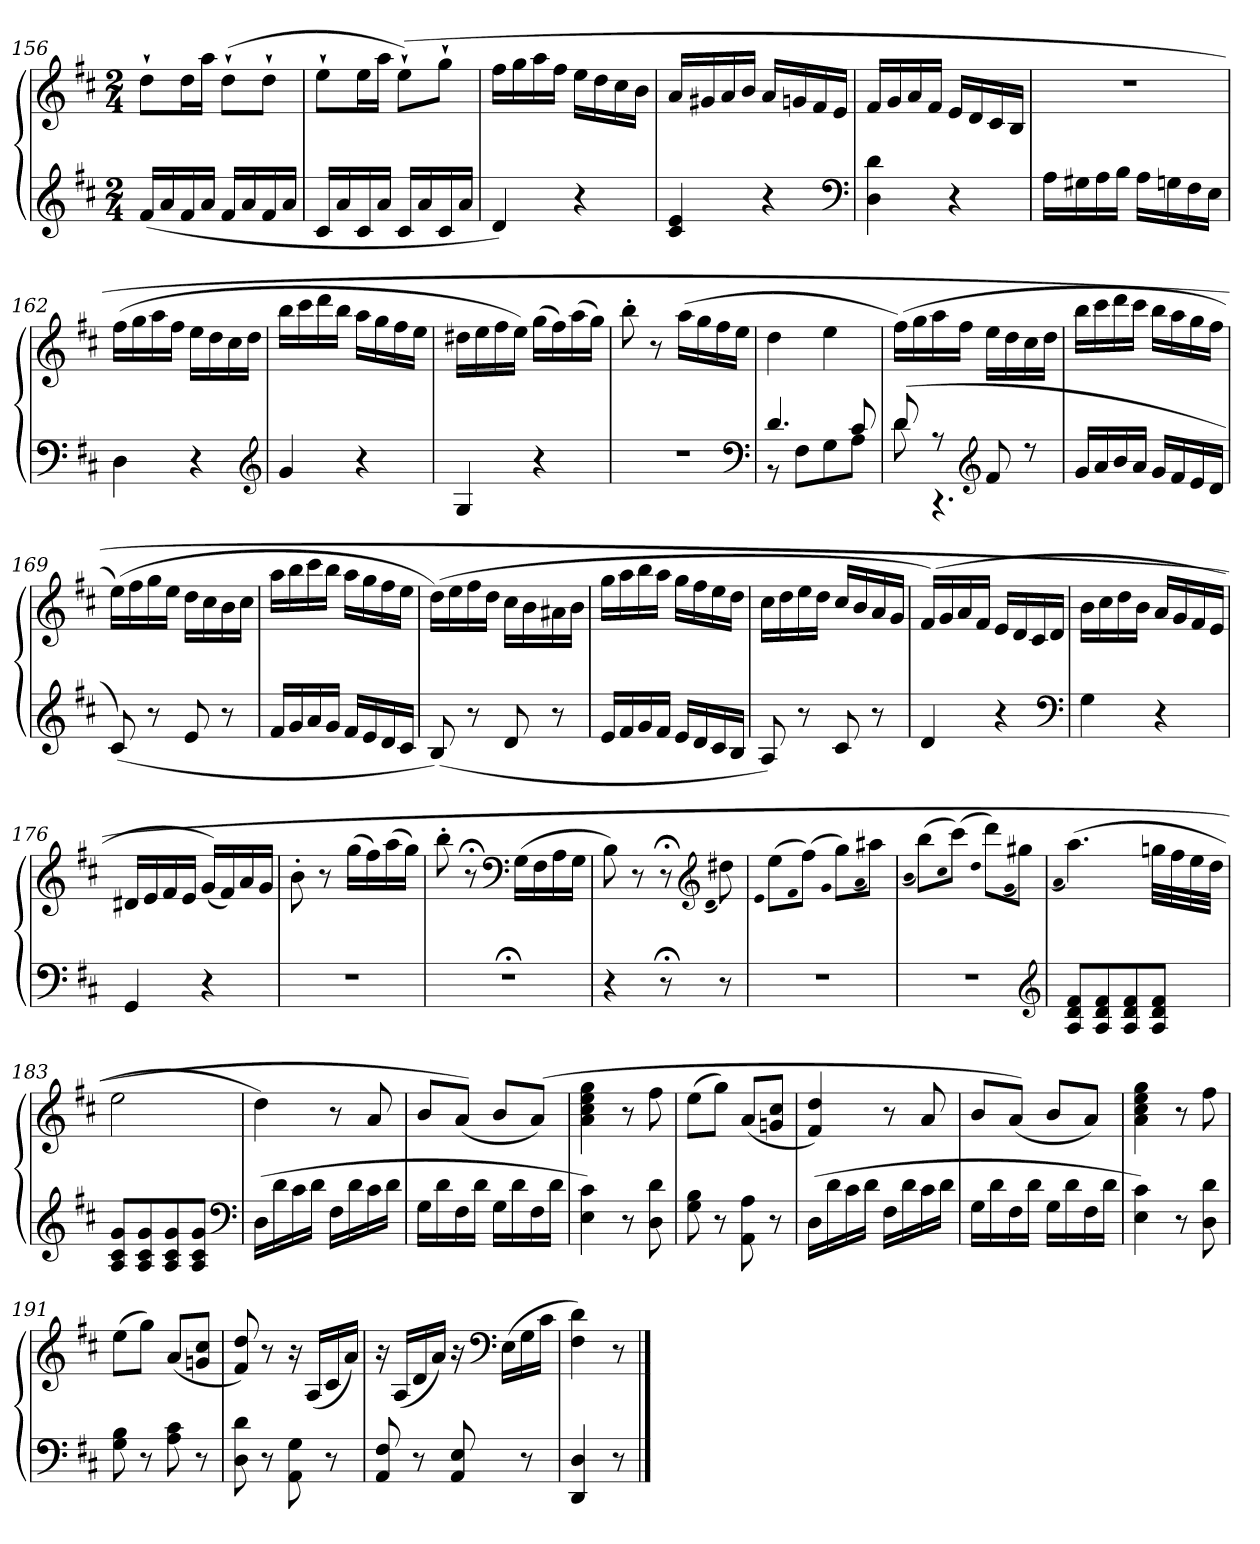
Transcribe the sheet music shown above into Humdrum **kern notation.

**kern	**kern
*part1	*part1
*staff2	*staff1
*clefG2	*clefG2
*k[f#c#]	*k[f#c#]
*D:	*D:
*M2/4	*M2/4
=156	=156
(16f#/LL	8dd`\L
16a/	.
16f#/	16dd\L
16a/JJ	16aa\JJ
16f#/LL	(8dd`\L
16a/	.
16f#/	8dd`\J
16a/JJ	.
=157	=157
16c#/LL	8ee`\L
16a/	.
16c#/	16ee\L
16a/JJ	16aa\JJ
16c#/LL	(8ee`\L)
16a/	.
16c#/	8gg`\J
16a/JJ	.
=158	=158
4d/)	16ff#\LL
.	16gg\
.	16aa\
.	16ff#\JJ
4r	16ee\LL
.	16dd\
.	16cc#\
.	16b\JJ
=159	=159
4c#/ 4e/	16a/LL
.	16g#X/
.	16a/
.	16b/JJ
4r	16a/LL
.	16gn/
.	16f#/
.	16e/JJ
*clefF4	*
=160	=160
4D\ 4d\	16f#/LL
.	16g/
.	16a/
.	16f#/JJ
4r	16e/LL
.	16d/
.	16c#/
.	16B/JJ
=161	=161
16A\LL	2r
16G#X\	.
16A\	.
16B\JJ	.
16A\LL	.
16Gn\	.
16F#\	.
16E\JJ	.
=162	=162
4D\	(16ff#\LL
.	16gg\
.	16aa\
.	16ff#\JJ
4r	16ee\LL
.	16dd\
.	16cc#\
.	16dd\JJ
*clefG2	*
=163	=163
4g/	16bb\LL
.	16ccc#\
.	16ddd\
.	16bb\JJ
4r	16aa\LL
.	16gg\
.	16ff#\
.	16ee\JJ
=164	=164
4G/	16dd#X\LL
.	16ee\
.	16ff#\
.	16ee\JJ)
4r	(16gg\LL
.	16ff#\)
.	(16aa\
.	16gg\JJ)
=165	=165
2r	8bb'\
.	8r
.	(16aa\LL
.	16gg\
.	16ff#\
.	16ee\JJ
*clefF4	*
=166	=166
*^	*
4.d/	8r	4dd\
.	8F#\L	.
.	8G\	4ee\
8c#/	8A\J	.
=167	=167	=167
(8d/	8d\	(16ff#\LL)
.	.	16gg\
8r	4.r	16aa\
.	.	16ff#\JJ
*clefG2	*	*
8f#/	.	16ee\LL
.	.	16dd\
8r	.	16cc#\
.	.	16dd\JJ
*v	*v	*
=168	=168
16g/LL	16bb\LL
16a/	16ccc#\
16b/	16ddd\
16a/JJ	16ccc#\JJ
16g/LL	16bb\LL
16f#/	16aa\
16e/	16gg\
16d/JJ	16ff#\JJ
=169	=169
(8c#/)	(16ee\LL)
.	16ff#\
8r	16gg\
.	16ee\JJ
8e/	16dd\LL
.	16cc#\
8r	16b\
.	16cc#\JJ
=170	=170
16f#/LL	16aa\LL
16g/	16bb\
16a/	16ccc#\
16g/JJ	16bb\JJ
16f#/LL	16aa\LL
16e/	16gg\
16d/	16ff#\
16c#/JJ	16ee\JJ
=171	=171
(8B/)	(16dd\LL)
.	16ee\
8r	16ff#\
.	16dd\JJ
8d/	16cc#\LL
.	16b\
8r	16a#X\
.	16b\JJ
=172	=172
16e/LL	16gg\LL
16f#/	16aa\
16g/	16bb\
16f#/JJ	16aa\JJ
16e/LL	16gg\LL
16d/	16ff#\
16c#/	16ee\
16B/JJ	16dd\JJ
=173	=173
8A/)	16cc#\LL
.	16dd\
8r	16ee\
.	16dd\JJ
8c#/	16cc#/LL
.	16b/
8r	16a/
.	16g/JJ
=174	=174
4d/	(16f#/LL)
.	16g/
.	16a/
.	16f#/JJ
4r	16e/LL
.	16d/
.	16c#/
.	16d/JJ
*clefF4	*
=175	=175
4G\	16b\LL
.	16cc#\
.	16dd\
.	16b\JJ
4r	16a/LL
.	16g/
.	16f#/
.	16e/JJ
=176	=176
4GG/	16d#X/LL
.	16e/
.	16f#/
.	16e/JJ
4r	(16g/LL)
.	16f#/)
.	16a/
.	16g/JJ
=177	=177
2r	8b'\
.	8r
.	(16gg\LL
.	16ff#\)
.	(16aa\
.	16gg\JJ)
=178	=178
2r;<	8bb'\
.	8r;<
*	*clefF4
.	(16G\LL
.	16F#\
.	16A\
.	16G\JJ
=179	=179
4r	8B\)
.	8r
8r;<	8r;<
*	*clefG2
.	(qd
8r	8dd#X\)
=180	=180
.	qe
2r	(8ee\L
.	qf#
.	(8ff#\J)
.	qg
.	8gg\L)
.	(qa
.	8aa#X\J)
=181	=181
.	(qb
2r	(8bb\L)
.	qcc#
.	(8ccc#\J)
.	qdd
.	8ddd\L)
.	(qg
.	8gg#X\J)
*clefG2	*
=182	=182
.	(qa
8A/ 8d/ 8f#/L	(4.aa\)
8A/ 8d/ 8f#/	.
8A/ 8d/ 8f#/	.
8A/ 8d/ 8f#/J	32ggn\LLL
.	32ff#\
.	32ee\
.	32dd\JJJ
=183	=183
8A/ 8c#/ 8g/L	2ee\
8A/ 8c#/ 8g/	.
8A/ 8c#/ 8g/	.
8A/ 8c#/ 8g/J	.
*clefF4	*
=184	=184
(16D\LL	4dd\)
16d\	.
16c#\	.
16d\JJ	.
16F#\LL	8r
16d\	.
16c#\	8a/
16d\JJ	.
=185	=185
16G\LL	8b/L
16d\	.
16F#\	(8a/J)
16d\JJ	.
16G\LL	8b/L
16d\	.
16F#\	(8a/J)
16d\JJ	.
=186	=186
4E\ 4c#\)	4a\ 4cc#\ 4ee\ 4gg\
8r	8r
8D\ 8d\	8ff#\
=187	=187
8G\ 8B\	(8ee\L
8r	8gg\J)
8AA\ 8A\	(8a/L
8r	8gn/ 8cc#/J
=188	=188
(16D\LL	4f#/ 4dd/)
16d\	.
16c#\	.
16d\JJ	.
16F#\LL	8r
16d\	.
16c#\	8a/
16d\JJ	.
=189	=189
16G\LL	8b/L
16d\	.
16F#\	(8a/J)
16d\JJ	.
16G\LL	8b/L
16d\	.
16F#\	8a/J)
16d\JJ	.
=190	=190
4E\ 4c#\)	4a\ 4cc#\ 4ee\ 4gg\
8r	8r
8D\ 8d\	8ff#\
=191	=191
8G\ 8B\	(8ee\L
8r	8gg\J)
8A\ 8c#\	(8a/L
8r	8gn/ 8cc#/J
=192	=192
8D\ 8d\	8f#/ 8dd/)
8r	8r
8AA\ 8G\	16r
.	(16A/LL
8r	16c#/
.	16a/JJ)
=193	=193
8AA/ 8F#/	16r
.	(16A/LL
8r	16d/
.	16a/JJ)
8AA/ 8E/	16r
*	*clefF4
.	(16E\LL
8r	16G\
.	16c#\JJ
=194	=194
4DD/ 4D/	4F#\ 4d\)
8r	8r
==	==
*-	*-
